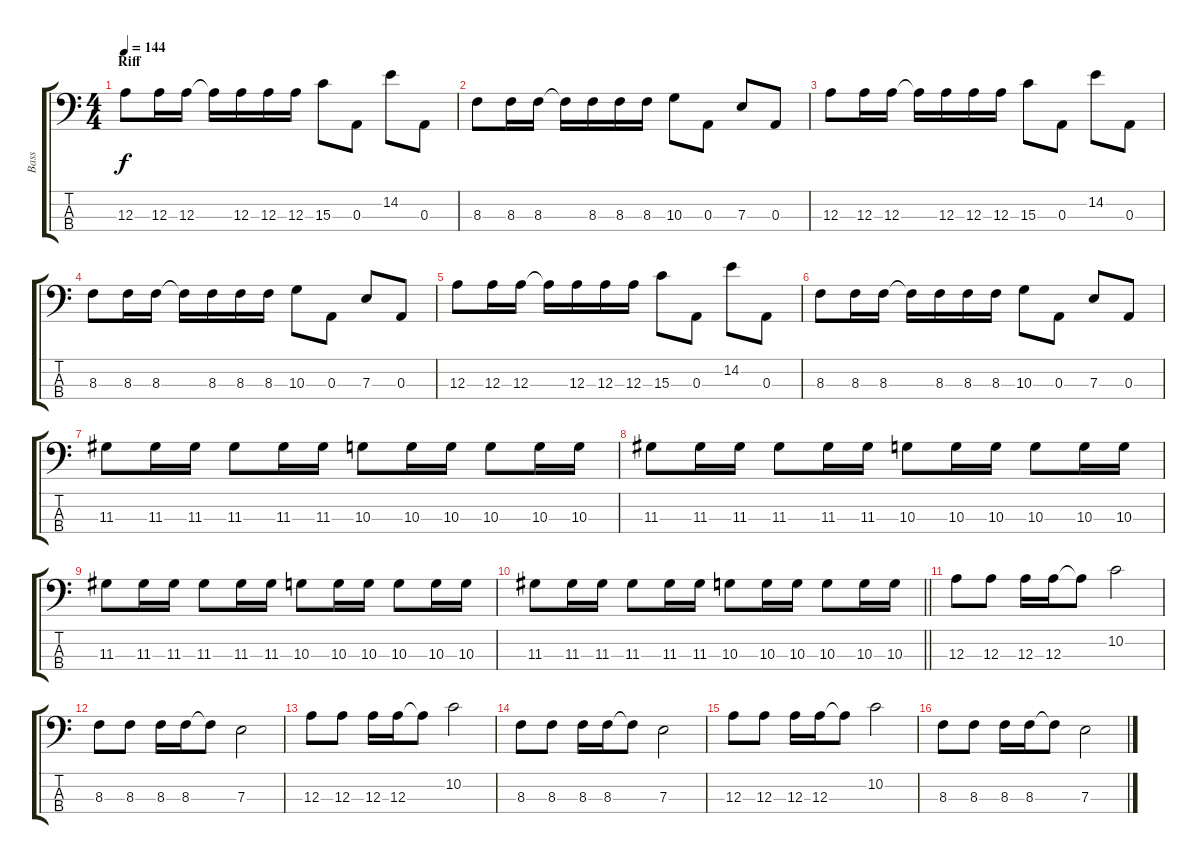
\track ("Bass" "Bass") {instrument electricbassfinger}
\staff {score tabs}
\tuning (G2 D2 A1 E1) {hide}
\ts (4 4)
\section ("" "Riff")
\tempo 144
\clef f4
\ks c
12.3.8{dy f} 12.3.16 12.3.16 12.3{t}.16 12.3.16 12.3.16 12.3.16 15.3.8 0.3.8 14.2.8 0.3.8 |
8.3.8 8.3.16 8.3.16 8.3{t}.16 8.3.16 8.3.16 8.3.16 10.3.8 0.3.8 7.3.8 0.3.8 |
12.3.8 12.3.16 12.3.16 12.3{t}.16 12.3.16 12.3.16 12.3.16 15.3.8 0.3.8 14.2.8 0.3.8 |
8.3.8 8.3.16 8.3.16 8.3{t}.16 8.3.16 8.3.16 8.3.16 10.3.8 0.3.8 7.3.8 0.3.8 |
12.3.8 12.3.16 12.3.16 12.3{t}.16 12.3.16 12.3.16 12.3.16 15.3.8 0.3.8 14.2.8 0.3.8 |
8.3.8 8.3.16 8.3.16 8.3{t}.16 8.3.16 8.3.16 8.3.16 10.3.8 0.3.8 7.3.8 0.3.8 |
11.3.8 11.3.16 11.3.16 11.3.8 11.3.16 11.3.16 10.3.8 10.3.16 10.3.16 10.3.8 10.3.16 10.3.16 |
11.3.8 11.3.16 11.3.16 11.3.8 11.3.16 11.3.16 10.3.8 10.3.16 10.3.16 10.3.8 10.3.16 10.3.16 |
11.3.8 11.3.16 11.3.16 11.3.8 11.3.16 11.3.16 10.3.8 10.3.16 10.3.16 10.3.8 10.3.16 10.3.16 |
\barLineRight lightlight
11.3.8 11.3.16 11.3.16 11.3.8 11.3.16 11.3.16 10.3.8 10.3.16 10.3.16 10.3.8 10.3.16 10.3.16 |
12.3.8 12.3.8 12.3.16 12.3.16 12.3{t}.8 10.2.2 |
8.3.8 8.3.8 8.3.16 8.3.16 8.3{t}.8 7.3.2 |
12.3.8 12.3.8 12.3.16 12.3.16 12.3{t}.8 10.2.2 |
8.3.8 8.3.8 8.3.16 8.3.16 8.3{t}.8 7.3.2 |
12.3.8 12.3.8 12.3.16 12.3.16 12.3{t}.8 10.2.2 |
8.3.8 8.3.8 8.3.16 8.3.16 8.3{t}.8 7.3.2
